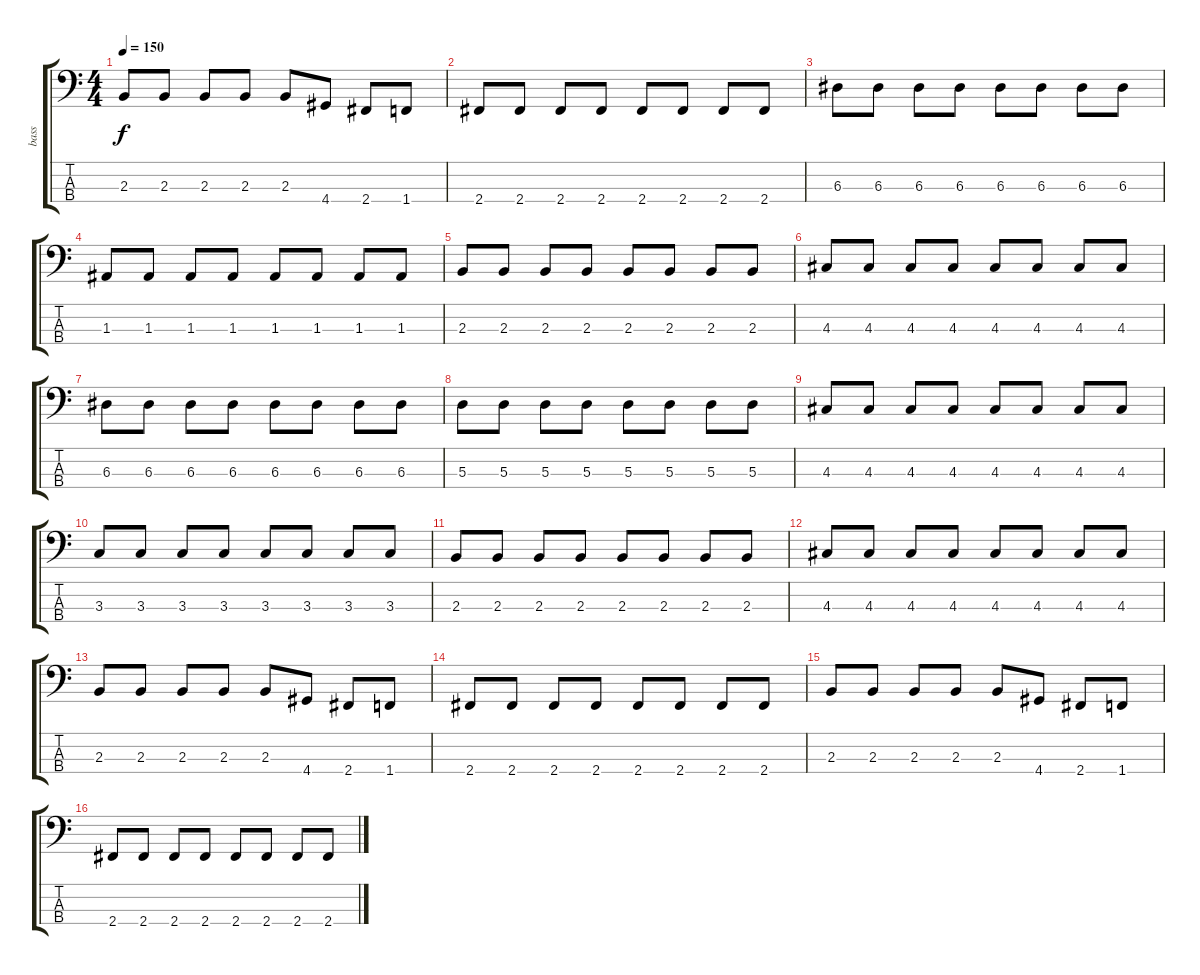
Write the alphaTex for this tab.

\track ("bass" "bass") {instrument electricbasspick}
\staff {score tabs}
\tuning (G2 D2 A1 E1) {hide}
\ts (4 4)
\tempo 150
\clef f4
\ks c
2.3.8{dy f} 2.3.8 2.3.8 2.3.8 2.3.8 4.4.8 2.4.8 1.4.8 |
2.4.8 2.4.8 2.4.8 2.4.8 2.4.8 2.4.8 2.4.8 2.4.8 |
6.3.8 6.3.8 6.3.8 6.3.8 6.3.8 6.3.8 6.3.8 6.3.8 |
1.3.8 1.3.8 1.3.8 1.3.8 1.3.8 1.3.8 1.3.8 1.3.8 |
2.3.8 2.3.8 2.3.8 2.3.8 2.3.8 2.3.8 2.3.8 2.3.8 |
4.3.8 4.3.8 4.3.8 4.3.8 4.3.8 4.3.8 4.3.8 4.3.8 |
6.3.8 6.3.8 6.3.8 6.3.8 6.3.8 6.3.8 6.3.8 6.3.8 |
5.3.8 5.3.8 5.3.8 5.3.8 5.3.8 5.3.8 5.3.8 5.3.8 |
4.3.8 4.3.8 4.3.8 4.3.8 4.3.8 4.3.8 4.3.8 4.3.8 |
3.3.8 3.3.8 3.3.8 3.3.8 3.3.8 3.3.8 3.3.8 3.3.8 |
2.3.8 2.3.8 2.3.8 2.3.8 2.3.8 2.3.8 2.3.8 2.3.8 |
4.3.8 4.3.8 4.3.8 4.3.8 4.3.8 4.3.8 4.3.8 4.3.8 |
2.3.8 2.3.8 2.3.8 2.3.8 2.3.8 4.4.8 2.4.8 1.4.8 |
2.4.8 2.4.8 2.4.8 2.4.8 2.4.8 2.4.8 2.4.8 2.4.8 |
2.3.8 2.3.8 2.3.8 2.3.8 2.3.8 4.4.8 2.4.8 1.4.8 |
2.4.8 2.4.8 2.4.8 2.4.8 2.4.8 2.4.8 2.4.8 2.4.8
